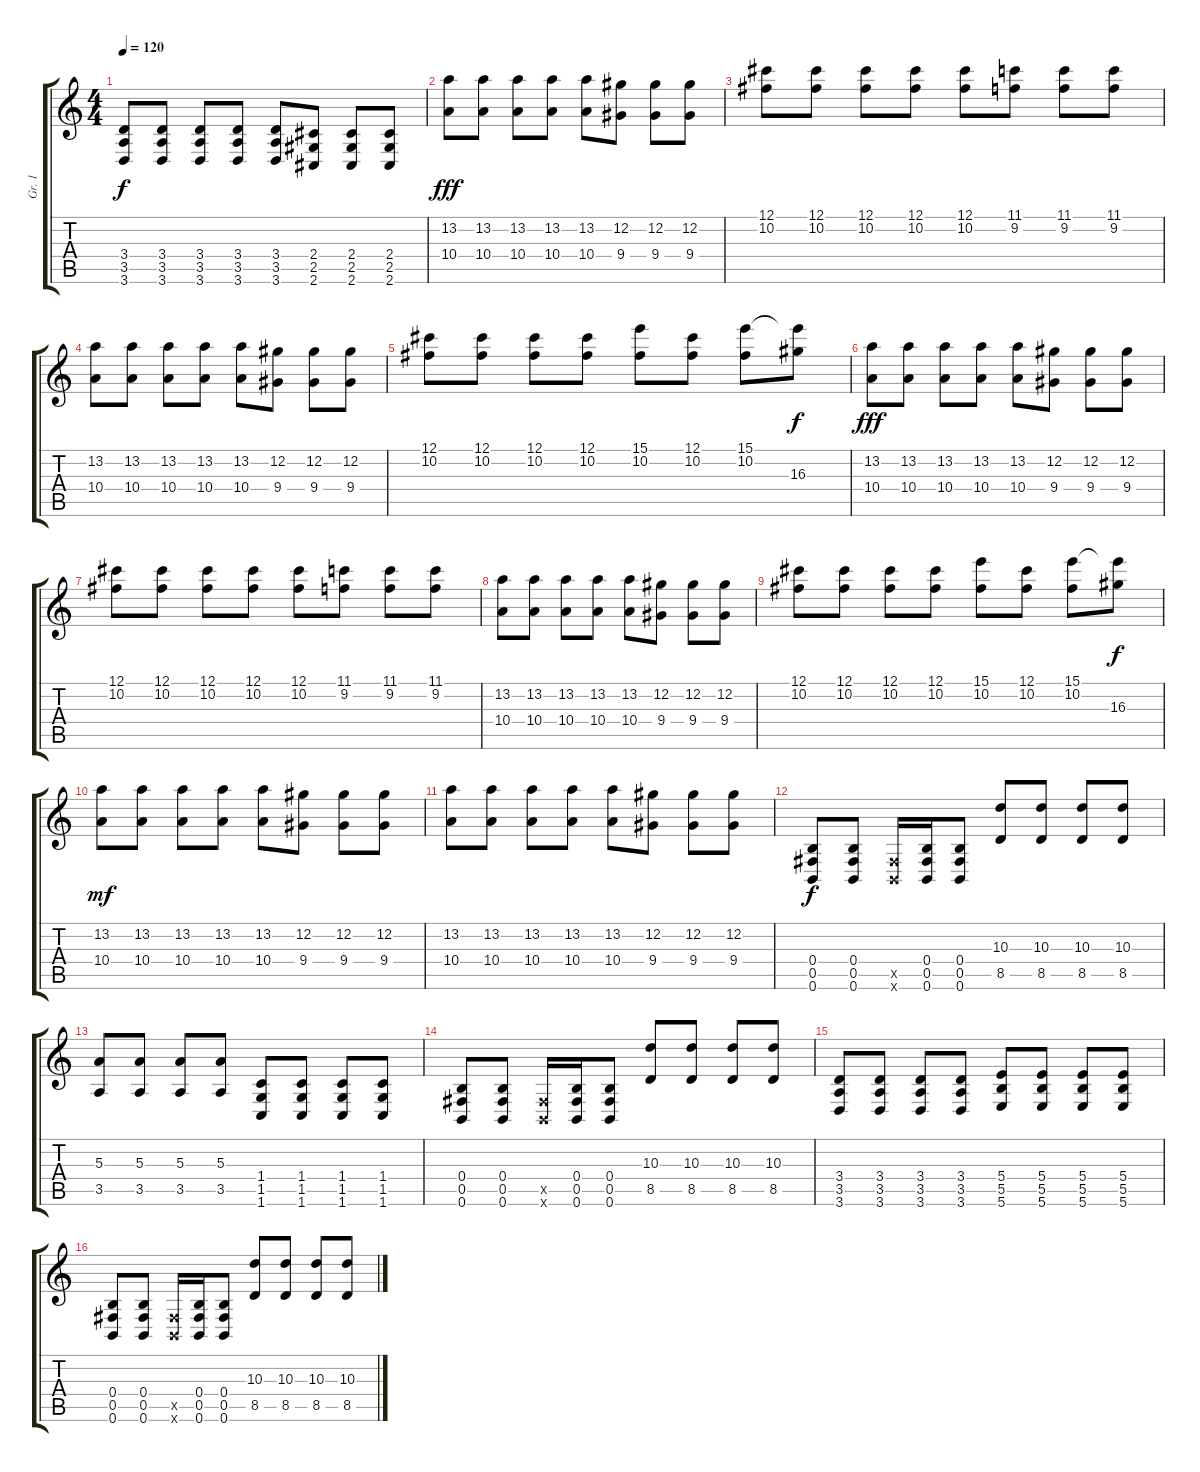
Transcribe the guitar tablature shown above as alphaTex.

\track ("Gr. 1" "Gr. 1") {instrument overdrivenguitar}
\staff {score tabs}
\tuning (Db4 Ab3 E3 B2 Gb2 B1) {hide}
\ts (4 4)
\tempo 120
\clef g2
\ks c
(3.4 3.5 3.6).8{dy f} (3.4 3.5 3.6).8 (3.4 3.5 3.6).8 (3.4 3.5 3.6).8 (3.4 3.5 3.6).8 (2.4 2.5 2.6).8 (2.4 2.5 2.6).8 (2.4 2.5 2.6).8 |
(13.2 10.4).8{dy fff} (13.2 10.4).8 (13.2 10.4).8 (13.2 10.4).8 (13.2 10.4).8 (12.2 9.4).8 (12.2 9.4).8 (12.2 9.4).8 |
(12.1 10.2).8 (12.1 10.2).8 (12.1 10.2).8 (12.1 10.2).8 (12.1 10.2).8 (11.1 9.2).8 (11.1 9.2).8 (11.1 9.2).8 |
(13.2 10.4).8 (13.2 10.4).8 (13.2 10.4).8 (13.2 10.4).8 (13.2 10.4).8 (12.2 9.4).8 (12.2 9.4).8 (12.2 9.4).8 |
(12.1 10.2).8 (12.1 10.2).8 (12.1 10.2).8 (12.1 10.2).8 (15.1 10.2).8 (12.1 10.2).8 (15.1 10.2).8 (15.1{t} 16.3).8{dy f} |
(13.2 10.4).8{dy fff} (13.2 10.4).8 (13.2 10.4).8 (13.2 10.4).8 (13.2 10.4).8 (12.2 9.4).8 (12.2 9.4).8 (12.2 9.4).8 |
(12.1 10.2).8 (12.1 10.2).8 (12.1 10.2).8 (12.1 10.2).8 (12.1 10.2).8 (11.1 9.2).8 (11.1 9.2).8 (11.1 9.2).8 |
(13.2 10.4).8 (13.2 10.4).8 (13.2 10.4).8 (13.2 10.4).8 (13.2 10.4).8 (12.2 9.4).8 (12.2 9.4).8 (12.2 9.4).8 |
(12.1 10.2).8 (12.1 10.2).8 (12.1 10.2).8 (12.1 10.2).8 (15.1 10.2).8 (12.1 10.2).8 (15.1 10.2).8 (15.1{t} 16.3).8{dy f} |
(13.2 10.4).8{dy mf} (13.2 10.4).8 (13.2 10.4).8 (13.2 10.4).8 (13.2 10.4).8 (12.2 9.4).8 (12.2 9.4).8 (12.2 9.4).8 |
(13.2 10.4).8 (13.2 10.4).8 (13.2 10.4).8 (13.2 10.4).8 (13.2 10.4).8 (12.2 9.4).8 (12.2 9.4).8 (12.2 9.4).8 |
(0.4 0.5 0.6).8{dy f} (0.4 0.5 0.6).8 (0.5{x} 0.6{x}).16 (0.4 0.5 0.6).16 (0.4 0.5 0.6).8 (10.3 8.5).8 (10.3 8.5).8 (10.3 8.5).8 (10.3 8.5).8 |
(5.3 3.5).8 (5.3 3.5).8 (5.3 3.5).8 (5.3 3.5).8 (1.4 1.5 1.6).8 (1.4 1.5 1.6).8 (1.4 1.5 1.6).8 (1.4 1.5 1.6).8 |
(0.4 0.5 0.6).8 (0.4 0.5 0.6).8 (0.5{x} 0.6{x}).16 (0.4 0.5 0.6).16 (0.4 0.5 0.6).8 (10.3 8.5).8 (10.3 8.5).8 (10.3 8.5).8 (10.3 8.5).8 |
(3.4 3.5 3.6).8 (3.4 3.5 3.6).8 (3.4 3.5 3.6).8 (3.4 3.5 3.6).8 (5.4 5.5 5.6).8 (5.4 5.5 5.6).8 (5.4 5.5 5.6).8 (5.4 5.5 5.6).8 |
(0.4 0.5 0.6).8 (0.4 0.5 0.6).8 (0.5{x} 0.6{x}).16 (0.4 0.5 0.6).16 (0.4 0.5 0.6).8 (10.3 8.5).8 (10.3 8.5).8 (10.3 8.5).8 (10.3 8.5).8
